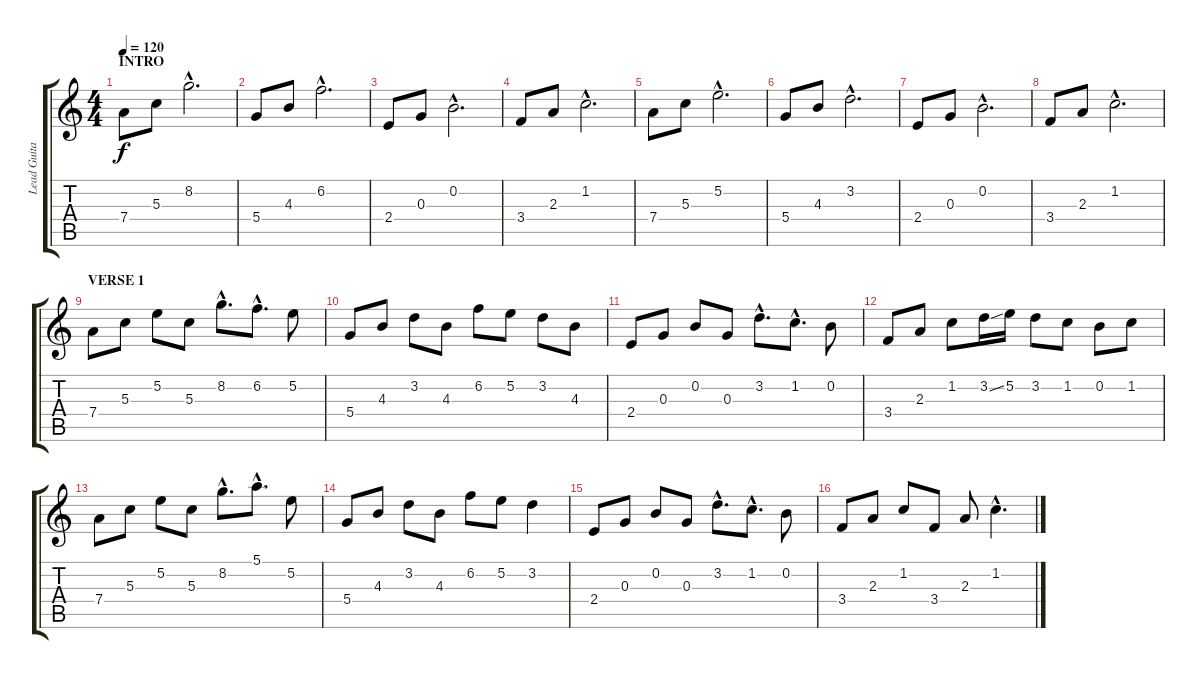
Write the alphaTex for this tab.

\track ("Lead Guitar" "Lead Guita") {instrument acousticguitarsteel}
\staff {score tabs}
\tuning (E4 B3 G3 D3 A2 E2) {hide}
\ts (4 4)
\section ("" "INTRO")
\tempo 120
\clef g2
\ks c
7.4.8{dy f instrument acousticguitarsteel} 5.3.8 8.2{hac}.2{d} |
5.4.8 4.3.8 6.2{hac}.2{d} |
2.4.8 0.3.8 0.2{hac}.2{d} |
3.4.8 2.3.8 1.2{hac}.2{d} |
7.4.8 5.3.8 5.2{hac}.2{d} |
5.4.8 4.3.8 3.2{hac}.2{d} |
2.4.8 0.3.8 0.2{hac}.2{d} |
3.4.8 2.3.8 1.2{hac}.2{d} |
\section ("" "VERSE 1")
7.4.8 5.3.8 5.2.8 5.3.8 8.2{hac}.8{d} 6.2{hac}.8{d} 5.2.8 |
5.4.8 4.3.8 3.2.8 4.3.8 6.2.8 5.2.8 3.2.8 4.3.8 |
2.4.8 0.3.8 0.2.8 0.3.8 3.2{hac}.8{d} 1.2{hac}.8{d} 0.2.8 |
3.4.8 2.3.8 1.2.8 3.2{ss}.16 5.2.16 3.2.8 1.2.8 0.2.8 1.2.8 |
7.4.8 5.3.8 5.2.8 5.3.8 8.2{hac}.8{d} 5.1{hac}.8{d} 5.2.8 |
5.4.8 4.3.8 3.2.8 4.3.8 6.2.8 5.2.8 3.2.4 |
2.4.8 0.3.8 0.2.8 0.3.8 3.2{hac}.8{d} 1.2{hac}.8{d} 0.2.8 |
3.4.8 2.3.8 1.2.8 3.4.8 2.3.8 1.2{hac}.4{d}
